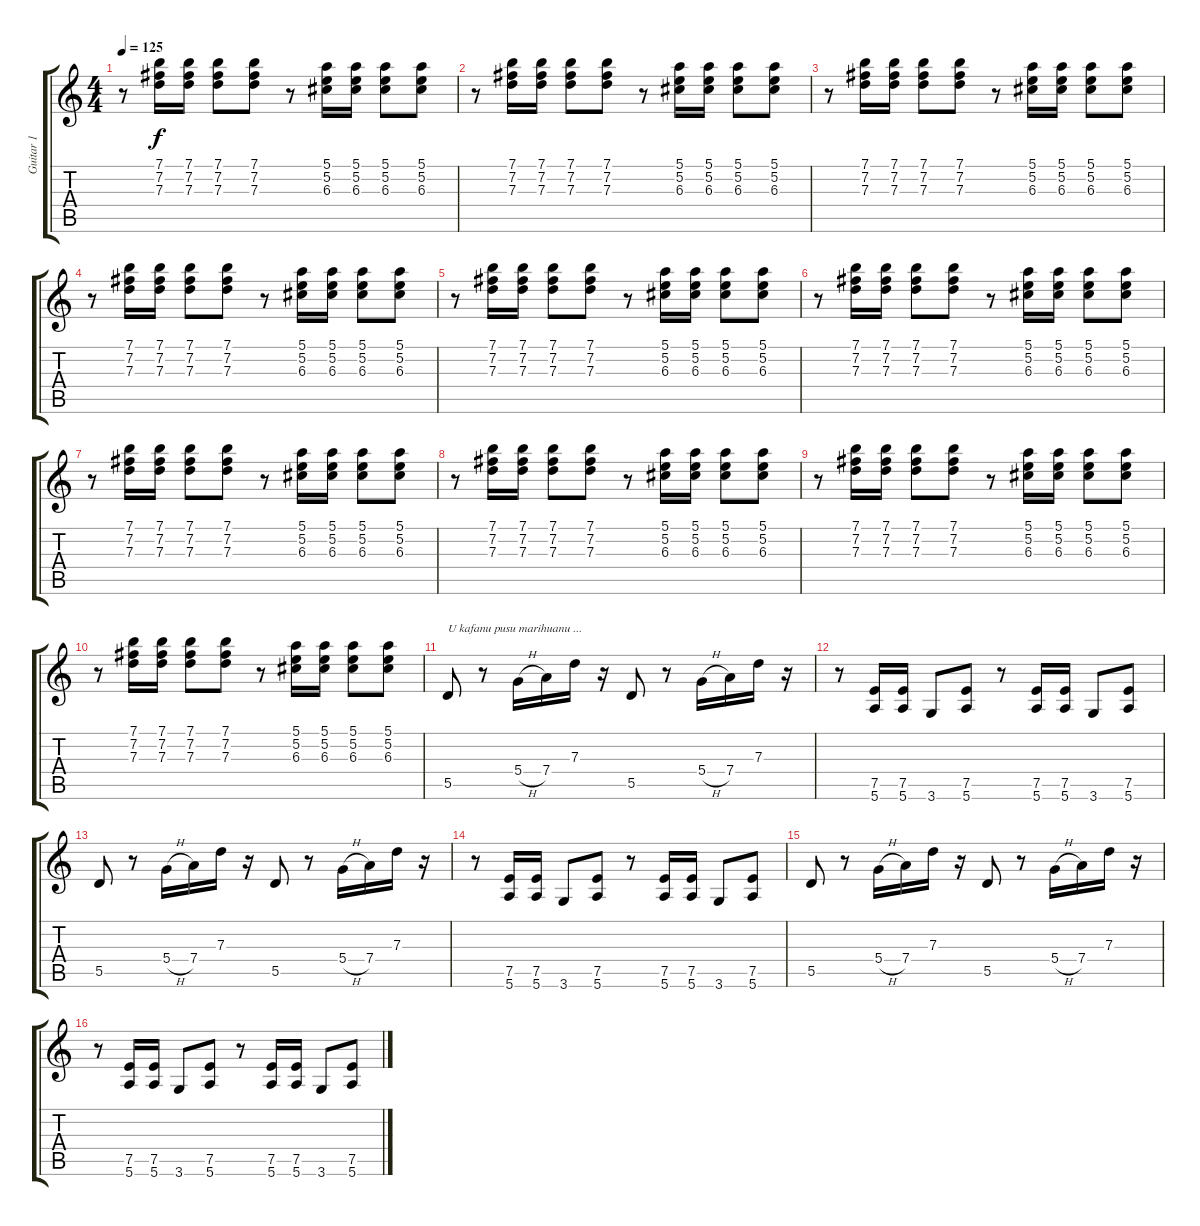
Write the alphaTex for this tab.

\track ("Guitar 1" "Guitar 1") {instrument overdrivenguitar}
\staff {score tabs}
\tuning (E4 B3 G3 D3 A2 E2) {hide}
\ts (4 4)
\tempo 125
\clef g2
\ks c
r.8{dy f volume 12 instrument electricguitarclean} (7.1 7.2 7.3).16 (7.1 7.2 7.3).16 (7.1 7.2 7.3).8 (7.1 7.2 7.3).8 r.8 (5.1 5.2 6.3).16 (5.1 5.2 6.3).16 (5.1 5.2 6.3).8 (5.1 5.2 6.3).8 |
r.8{volume 12 instrument electricguitarclean} (7.1 7.2 7.3).16 (7.1 7.2 7.3).16 (7.1 7.2 7.3).8 (7.1 7.2 7.3).8 r.8 (5.1 5.2 6.3).16 (5.1 5.2 6.3).16 (5.1 5.2 6.3).8 (5.1 5.2 6.3).8 |
r.8{volume 12 instrument electricguitarclean} (7.1 7.2 7.3).16 (7.1 7.2 7.3).16 (7.1 7.2 7.3).8 (7.1 7.2 7.3).8 r.8 (5.1 5.2 6.3).16 (5.1 5.2 6.3).16 (5.1 5.2 6.3).8 (5.1 5.2 6.3).8 |
r.8{volume 12 instrument electricguitarclean} (7.1 7.2 7.3).16 (7.1 7.2 7.3).16 (7.1 7.2 7.3).8 (7.1 7.2 7.3).8 r.8 (5.1 5.2 6.3).16 (5.1 5.2 6.3).16 (5.1 5.2 6.3).8 (5.1 5.2 6.3).8 |
r.8{volume 12 instrument electricguitarclean} (7.1 7.2 7.3).16 (7.1 7.2 7.3).16 (7.1 7.2 7.3).8 (7.1 7.2 7.3).8 r.8 (5.1 5.2 6.3).16 (5.1 5.2 6.3).16 (5.1 5.2 6.3).8 (5.1 5.2 6.3).8 |
r.8{volume 12 instrument electricguitarclean} (7.1 7.2 7.3).16 (7.1 7.2 7.3).16 (7.1 7.2 7.3).8 (7.1 7.2 7.3).8 r.8 (5.1 5.2 6.3).16 (5.1 5.2 6.3).16 (5.1 5.2 6.3).8 (5.1 5.2 6.3).8 |
r.8{volume 12 instrument electricguitarclean} (7.1 7.2 7.3).16 (7.1 7.2 7.3).16 (7.1 7.2 7.3).8 (7.1 7.2 7.3).8 r.8 (5.1 5.2 6.3).16 (5.1 5.2 6.3).16 (5.1 5.2 6.3).8 (5.1 5.2 6.3).8 |
r.8{volume 12 instrument electricguitarclean} (7.1 7.2 7.3).16 (7.1 7.2 7.3).16 (7.1 7.2 7.3).8 (7.1 7.2 7.3).8 r.8 (5.1 5.2 6.3).16 (5.1 5.2 6.3).16 (5.1 5.2 6.3).8 (5.1 5.2 6.3).8 |
r.8{volume 12 instrument electricguitarclean} (7.1 7.2 7.3).16 (7.1 7.2 7.3).16 (7.1 7.2 7.3).8 (7.1 7.2 7.3).8 r.8 (5.1 5.2 6.3).16 (5.1 5.2 6.3).16 (5.1 5.2 6.3).8 (5.1 5.2 6.3).8 |
r.8{volume 12 instrument electricguitarclean} (7.1 7.2 7.3).16 (7.1 7.2 7.3).16 (7.1 7.2 7.3).8 (7.1 7.2 7.3).8 r.8 (5.1 5.2 6.3).16 (5.1 5.2 6.3).16 (5.1 5.2 6.3).8 (5.1 5.2 6.3).8 |
5.5.8{txt "U kafanu pusu marihuanu ..." volume 16 instrument overdrivenguitar} r.8 5.4{h}.16 7.4.16 7.3.16 r.16 5.5.8 r.8 5.4{h}.16 7.4.16 7.3.16 r.16 |
r.8 (7.5 5.6).16 (7.5 5.6).16 3.6.8 (7.5 5.6).8 r.8 (7.5 5.6).16 (7.5 5.6).16 3.6.8 (7.5 5.6).8 |
5.5.8 r.8 5.4{h}.16 7.4.16 7.3.16 r.16 5.5.8 r.8 5.4{h}.16 7.4.16 7.3.16 r.16 |
r.8 (7.5 5.6).16 (7.5 5.6).16 3.6.8 (7.5 5.6).8 r.8 (7.5 5.6).16 (7.5 5.6).16 3.6.8 (7.5 5.6).8 |
5.5.8 r.8 5.4{h}.16 7.4.16 7.3.16 r.16 5.5.8 r.8 5.4{h}.16 7.4.16 7.3.16 r.16 |
r.8 (7.5 5.6).16 (7.5 5.6).16 3.6.8 (7.5 5.6).8 r.8 (7.5 5.6).16 (7.5 5.6).16 3.6.8 (7.5 5.6).8
